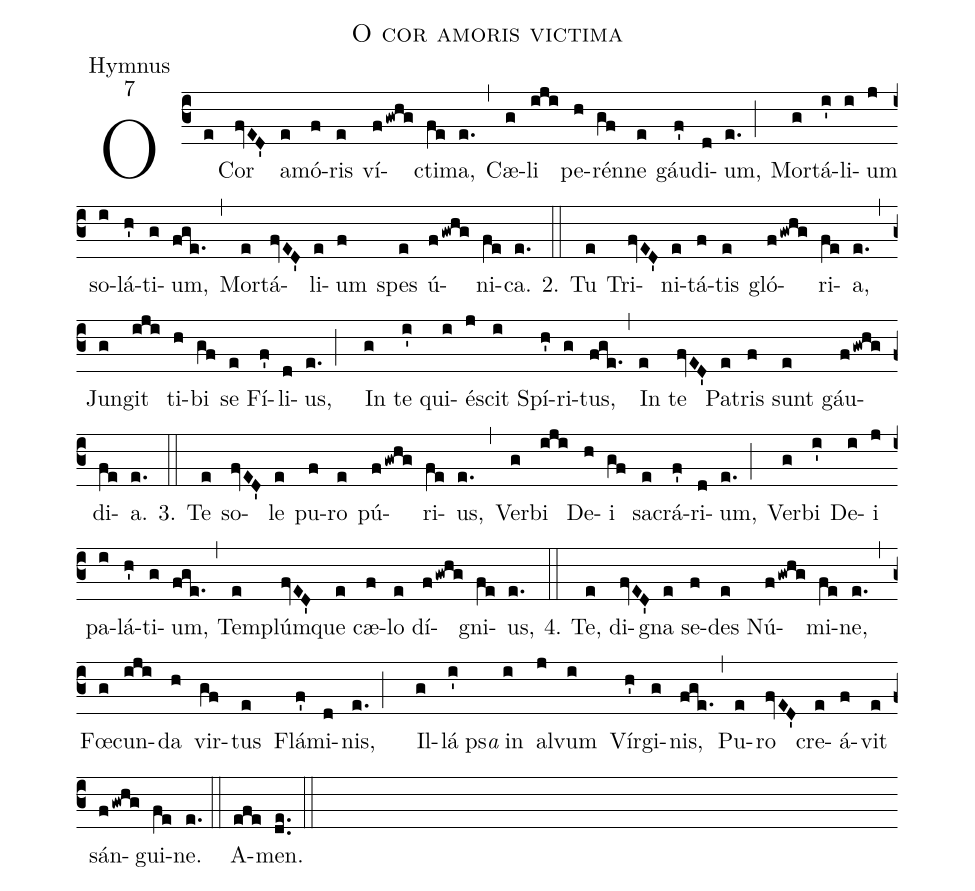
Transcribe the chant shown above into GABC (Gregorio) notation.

name:O cor amoris victima;
office-part:Hymnus;
mode:7;
%%
(c3)O(e) Cor(fvED') a(e)mó(f)ris(e) ví(fgwhg)cti(fe)ma,(e.) (,)
Cæ(g)li(iji) pe(h)rén(gf)ne(e) gáu(f')di(d)um,(e.;)
Mor(g)tá(i')li(i)um(j) so(i)lá(h')ti(g)um,(fge.) (,)
Mor(e)tá(fvED')li(e)um(f) spes(e) ú(fgwhg)ni(fe)ca.(e.)
2.(::) Tu(e) Tri(fvED')ni(e)tá(f)tis(e) gló(fgwhg)ri(fe)a,(e.) (,)
Jun(g)git(iji) ti(h)bi(gf) se(e) Fí(f')li(d)us,(e.;)
In(g) te(i') qui(i)é(j)scit(i) Spí(h')ri(g)tus,(fge.) (,)
In(e) te(fvED') Pa(e)tris(f) sunt(e) gáu(fgwhg)di(fe)a.(e.)
3.(::) Te(e) so(fvED')le(e) pu(f)ro(e) pú(fgwhg)ri(fe)us,(e.) (,)
Ver(g)bi(iji) De(h)i(gf) sa(e)crá(f')ri(d)um,(e.;)
Ver(g)bi(i') De(i)i(j) pa(i)lá(h')ti(g)um,(fge.) (,)
Tem(e)plúm(fvED')que(e) cæ(f)lo(e) dí(fgwhg)gni(fe)us,(e.)
4.(::) Te,(e) di(fvED')gna(e) se(f)des(e) Nú(fgwhg)mi(fe)ne,(e.) (,)
Fœ(g)cun(iji)da(h) vir(gf)tus(e) Flá(f')mi(d)nis,(e.;)
Il(g)lá(i')ps<i>a</i>() in(i) al(j)vum(i) Vír(h')gi(g)nis,(fge.) (,)
Pu(e)ro(fvED') cre(e)á(f)vit(e) sán(fgwhg)gui(fe)ne.(e.) (::)
A(efe)men.(de..) (::)
